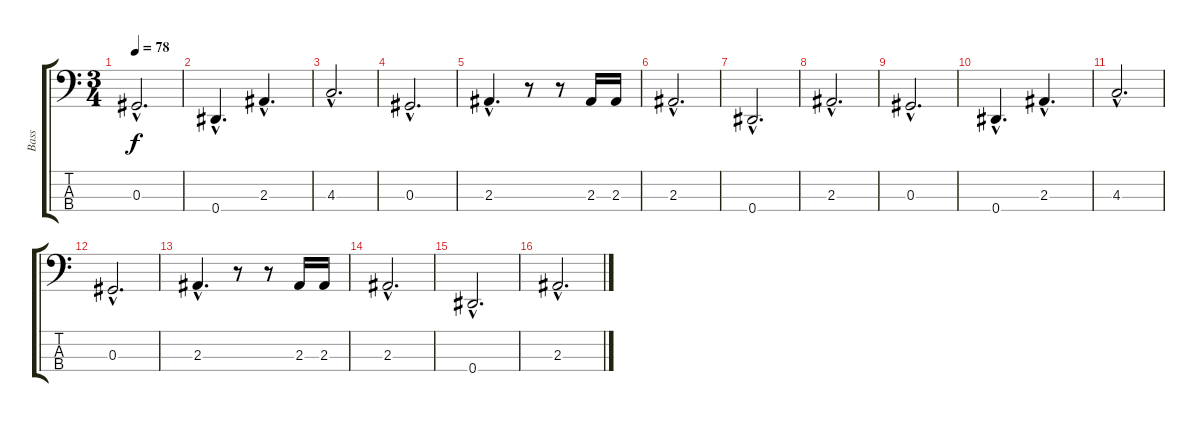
\track ("Bass" "Bass") {instrument electricbassfinger}
\staff {score tabs}
\tuning (Gb2 Db2 Ab1 Eb1) {hide}
\ts (3 4)
\tempo 78
\clef f4
\ks c
0.3{hac}.2{d dy f} |
0.4{hac}.4{d} 2.3{hac}.4{d} |
4.3{hac}.2{d} |
0.3{hac}.2{d} |
2.3{hac}.4{d} r.8 r.8 2.3.16 2.3.16 |
2.3{hac}.2{d} |
0.4{hac}.2{d} |
2.3{hac}.2{d} |
0.3{hac}.2{d} |
0.4{hac}.4{d} 2.3{hac}.4{d} |
4.3{hac}.2{d} |
0.3{hac}.2{d} |
2.3{hac}.4{d} r.8 r.8 2.3.16 2.3.16 |
2.3{hac}.2{d} |
0.4{hac}.2{d} |
2.3{hac}.2{d}
